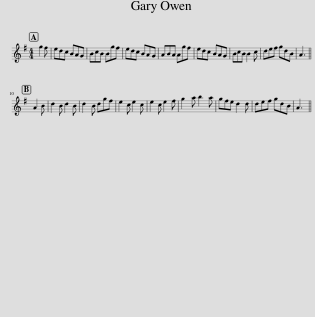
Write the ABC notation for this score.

X:1
L:1/8
M:4/4
I:linebreak $
K:G
V:1 treble
V:1
 g2 f | edc BAG | BcB Bgf | edc BAG | ABA Agf | %5
 edc BAG | BcB B2 c | def gdB | A3 ||$ A2 B | %10
 d2 B d2 B | d2 B dgf | e2 c e2 c | e2 c e2 f | g2 a b2 a | %15
 gfe d2 d | def gdB | A3 || %18
